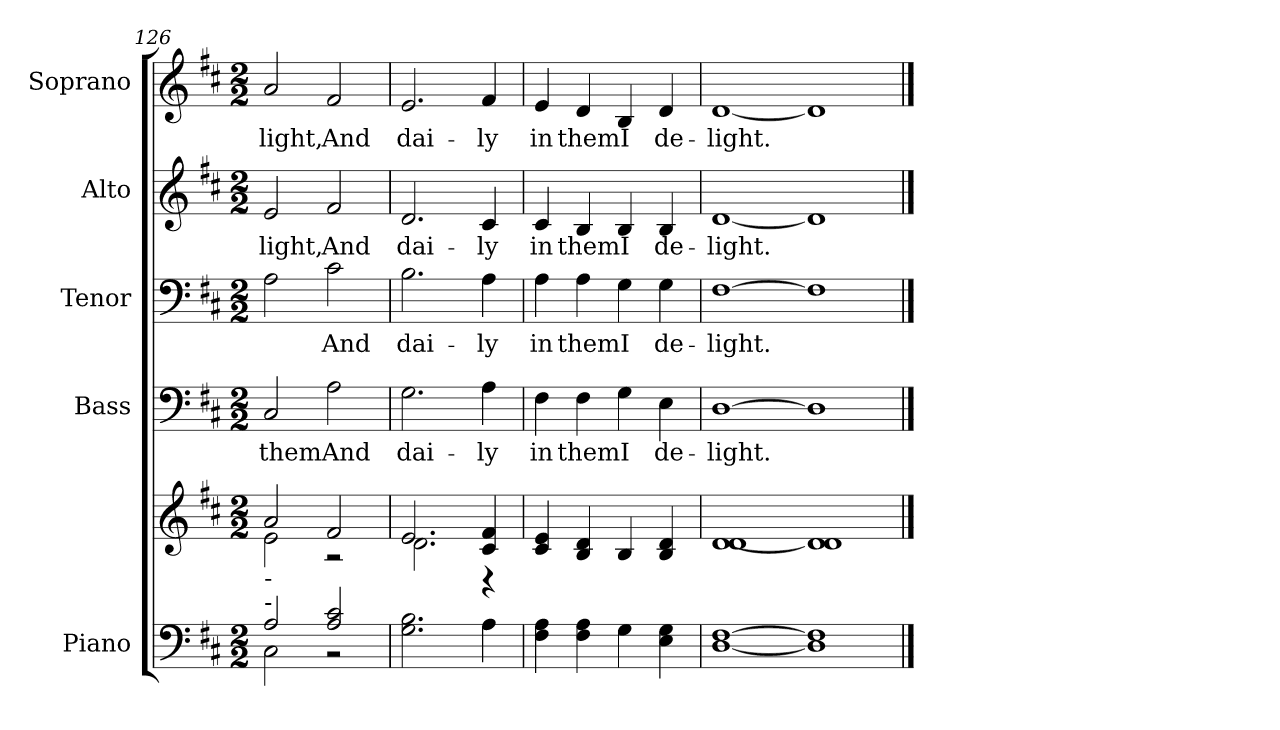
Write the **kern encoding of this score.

**kern	**kern	**kern	**text	**kern	**text	**kern	**text	**kern	**text
*part5	*part5	*part4	*part4	*part3	*part3	*part2	*part2	*part1	*part1
*staff6	*staff5	*staff4	*staff4	*staff3	*staff3	*staff2	*staff2	*staff1	*staff1
*I"Piano	*	*I"Bass	*	*I"Tenor	*	*I"Alto	*	*I"Soprano	*
*I'Pno.	*	*I'B.	*	*I'T.	*	*I'A.	*	*I'S.	*
*clefF4	*clefG2	*clefF4	*	*clefF4	*	*clefG2	*	*clefG2	*
*k[f#c#]	*k[f#c#]	*k[f#c#]	*	*k[f#c#]	*	*k[f#c#]	*	*k[f#c#]	*
*D:	*D:	*D:	*	*D:	*	*D:	*	*D:	*
*M2/2	*M2/2	*M2/2	*	*M2/2	*	*M2/2	*	*M2/2	*
=126	=126	=126	=126	=126	=126	=126	=126	=126	=126
*^	*^	*	*	*	*	*	*	*	*
!	!	!	!	!	!LO:LY:b:color=#000000	!	!	!	!	!	!
!	!	!	!	!	!	!	!	!	!LO:LY:b:color=#000000	!	!
!	!	!LO:TX:b:t=-	!	!	!	!	!	!	!	!	!
!LO:TX:a:t=-	!	!	!	!	!	!	!	!	!	!	!
!	!	!	!	!	!	!	!	!	!	!	!LO:LY:b:color=#000000
2Ai/	2C#i\	2ai/	2ei\	2C#i/	them	2Ai\	.	2ei/	-light,	2ai/	-light,
!	!	!	!	!	!LO:LY:b:color=#000000	!	!	!	!	!	!
!	!	!	!	!	!	!	!LO:LY:b:color=#000000	!	!	!	!
!	!	!	!	!	!	!	!	!	!LO:LY:b:color=#000000	!	!
!	!	!	!	!	!	!	!	!	!	!	!LO:LY:b:color=#000000
2Ai/ 2c#i	2r	2f#i/	2r	2Ai\	And	2c#i\	And	2f#i/	And	2f#i/	And
*v	*v	*	*	*	*	*	*	*	*	*	*
!!LO:PB:g=z
=127	=127	=127	=127	=127	=127	=127	=127	=127	=127	=127
*^	*	*	*	*	*	*	*	*	*	*
!	!	!	!	!	!LO:LY:b:color=#000000	!	!	!	!	!	!
*v	*v	*	*	*	*	*	*	*	*	*	*
*^	*	*	*	*	*	*	*	*	*	*
!	!	!	!	!	!	!	!LO:LY:b:color=#000000	!	!	!	!
*v	*v	*	*	*	*	*	*	*	*	*	*
*^	*	*	*	*	*	*	*	*	*	*
!	!	!	!	!	!	!	!	!	!LO:LY:b:color=#000000	!	!
*v	*v	*	*	*	*	*	*	*	*	*	*
*^	*	*	*	*	*	*	*	*	*	*
!	!	!	!	!	!	!	!	!	!	!	!LO:LY:b:color=#000000
*v	*v	*	*	*	*	*	*	*	*	*	*
2.Gi\ 2.Bi	2.ei/	2.di\	2.Gi\	dai-	2.Bi\	dai-	2.di/	dai-	2.ei/	dai-
!	!	!	!	!LO:LY:b:color=#000000	!	!	!	!	!	!
!	!	!	!	!	!	!LO:LY:b:color=#000000	!	!	!	!
!	!	!	!	!	!	!	!	!LO:LY:b:color=#000000	!	!
!	!	!	!	!	!	!	!	!	!	!LO:LY:b:color=#000000
4Ai\	4c#i/ 4f#i	4r	4Ai\	-ly	4Ai\	-ly	4c#i/	-ly	4f#i/	-ly
*	*v	*v	*	*	*	*	*	*	*	*
=128	=128	=128	=128	=128	=128	=128	=128	=128	=128
*	*^	*	*	*	*	*	*	*	*
!	!	!	!	!LO:LY:b:color=#000000	!	!	!	!	!	!
*	*v	*v	*	*	*	*	*	*	*	*
*	*^	*	*	*	*	*	*	*	*
!	!	!	!	!	!	!LO:LY:b:color=#000000	!	!	!	!
*	*v	*v	*	*	*	*	*	*	*	*
*	*^	*	*	*	*	*	*	*	*
!	!	!	!	!	!	!	!	!LO:LY:b:color=#000000	!	!
*	*v	*v	*	*	*	*	*	*	*	*
*	*^	*	*	*	*	*	*	*	*
!	!	!	!	!	!	!	!	!	!	!LO:LY:b:color=#000000
*	*v	*v	*	*	*	*	*	*	*	*
4F#i\ 4Ai	4c#i/ 4ei	4F#i\	in	4Ai\	in	4c#i/	in	4ei/	in
!	!	!	!LO:LY:b:color=#000000	!	!	!	!	!	!
!	!	!	!	!	!LO:LY:b:color=#000000	!	!	!	!
!	!	!	!	!	!	!	!LO:LY:b:color=#000000	!	!
!	!	!	!	!	!	!	!	!	!LO:LY:b:color=#000000
4F#i\ 4Ai	4Bi/ 4di	4F#i\	them	4Ai\	them	4Bi/	them	4di/	them
!	!	!	!LO:LY:b:color=#000000	!	!	!	!	!	!
!	!	!	!	!	!LO:LY:b:color=#000000	!	!	!	!
!	!	!	!	!	!	!	!LO:LY:b:color=#000000	!	!
!	!	!	!	!	!	!	!	!	!LO:LY:b:color=#000000
4Gi\	4Bi/	4Gi\	I	4Gi\	I	4Bi/	I	4Bi/	I
!	!	!	!LO:LY:b:color=#000000	!	!	!	!	!	!
!	!	!	!	!	!LO:LY:b:color=#000000	!	!	!	!
!	!	!	!	!	!	!	!LO:LY:b:color=#000000	!	!
!	!	!	!	!	!	!	!	!	!LO:LY:b:color=#000000
4Ei\ 4Gi	4Bi/ 4di	4Ei\	de-	4Gi\	de-	4Bi/	de-	4di/	de-
=129	=129	=129	=129	=129	=129	=129	=129	=129	=129
!	!	!	!LO:LY:b:color=#000000	!	!	!	!	!	!
!	!	!	!	!	!LO:LY:b:color=#000000	!	!	!	!
!	!	!	!	!	!	!	!LO:LY:b:color=#000000	!	!
!	!	!	!	!	!	!	!	!	!LO:LY:b:color=#000000
[<1Di [>1F#i	[<1di 1di	[>1Di	-light.	[>1F#i	-light.	[<1di	-light.	[<1di	-light.
1Di] 1F#i]	1di] 1di	1Di]	.	1F#i]	.	1di]	.	1di]	.
==	==	==	==	==	==	==	==	==	==
*-	*-	*-	*-	*-	*-	*-	*-	*-	*-
